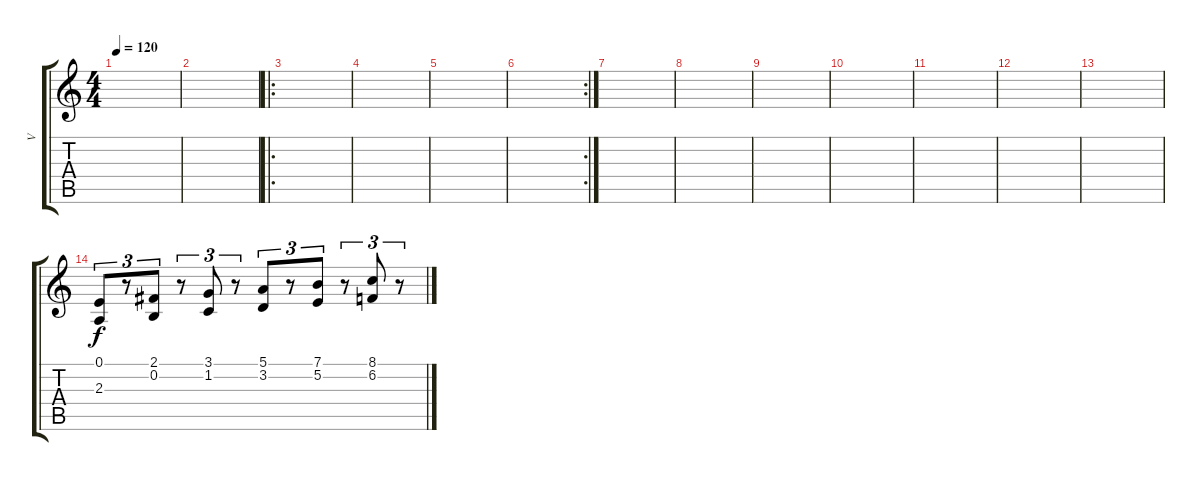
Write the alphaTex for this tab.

\track ("V" "V") {instrument pad1newage}
\staff {score tabs}
\tuning (E4 B3 G3 D3 A2 E2) {hide}
\ts (4 4)
\tempo 120
\clef g2
\ks c
|
|
\ro
|
|
|
\rc 2
|
|
|
|
|
|
|
|
(0.1 2.3).8{tu (3 2)} r.8{tu (3 2)} (2.1 0.2).8{tu (3 2)} r.8{tu (3 2)} (3.1 1.2).8{tu (3 2)} r.8{tu (3 2)} (5.1 3.2).8{tu (3 2)} r.8{tu (3 2)} (7.1 5.2).8{tu (3 2)} r.8{tu (3 2)} (8.1 6.2).8{tu (3 2)} r.8{tu (3 2)}
